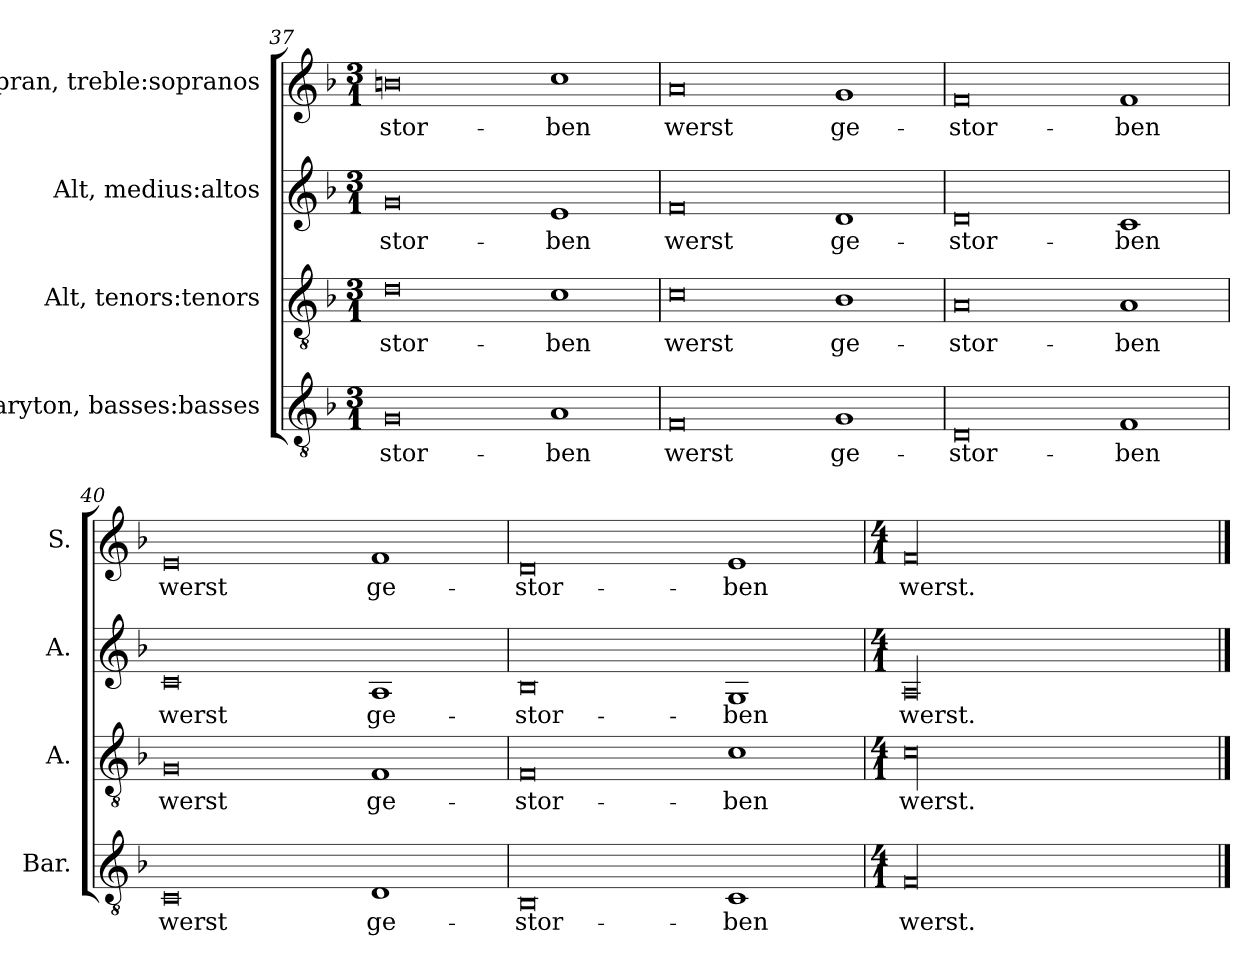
**kern	**text	**kern	**text	**kern	**text	**kern	**text
*part4	*part4	*part3	*part3	*part2	*part2	*part1	*part1
*staff4	*staff4	*staff3	*staff3	*staff2	*staff2	*staff1	*staff1
*I"Baryton, basses:basses	*	*I"Alt, tenors:tenors	*	*I"Alt, medius:altos	*	*I"Sopran, treble:sopranos	*
*I'Bar.	*	*I'A.	*	*I'A.	*	*I'S.	*
*clefGv2	*	*clefGv2	*	*clefG2	*	*clefG2	*
*k[b-]	*	*k[b-]	*	*k[b-]	*	*k[b-]	*
*M3/1	*	*M3/1	*	*M3/1	*	*M3/1	*
=37	=37	=37	=37	=37	=37	=37	=37
!	!LO:LY:b	!	!LO:LY:b	!	!LO:LY:b	!	!LO:LY:b
0G	-stor-	0d	-stor-	0g	-stor-	0bn	-stor-
!	!LO:LY:b	!	!LO:LY:b	!	!LO:LY:b	!	!LO:LY:b
1A	-ben	1c	-ben	1e	-ben	1cc	-ben
!!LO:PB:g=z
=38	=38	=38	=38	=38	=38	=38	=38
!	!LO:LY:b	!	!LO:LY:b	!	!LO:LY:b	!	!LO:LY:b
0F	werst	0c	werst	0f	werst	0a	werst
!	!LO:LY:b	!	!LO:LY:b	!	!LO:LY:b	!	!LO:LY:b
1G	ge-	1B-	ge-	1d	ge-	1g	ge-
=39	=39	=39	=39	=39	=39	=39	=39
!	!LO:LY:b	!	!LO:LY:b	!	!LO:LY:b	!	!LO:LY:b
0D	-stor-	0A	-stor-	0d	-stor-	0f	-stor-
!	!LO:LY:b	!	!LO:LY:b	!	!LO:LY:b	!	!LO:LY:b
1F	-ben	1A	-ben	1c	-ben	1f	-ben
=40	=40	=40	=40	=40	=40	=40	=40
!	!LO:LY:b	!	!LO:LY:b	!	!LO:LY:b	!	!LO:LY:b
0C	werst	0G	werst	0c	werst	0e	werst
!	!LO:LY:b	!	!LO:LY:b	!	!LO:LY:b	!	!LO:LY:b
1D	ge-	1F	ge-	1A	ge-	1f	ge-
=41	=41	=41	=41	=41	=41	=41	=41
!	!LO:LY:b	!	!LO:LY:b	!	!LO:LY:b	!	!LO:LY:b
0BB-	-stor-	0F	-stor-	0B-	-stor-	0d	-stor-
!	!LO:LY:b	!	!LO:LY:b	!	!LO:LY:b	!	!LO:LY:b
1C	-ben	1c	-ben	1G	-ben	1e	-ben
=42	=42	=42	=42	=42	=42	=42	=42
*M4/1	*	*M4/1	*	*M4/1	*	*M4/1	*
!	!LO:LY:b	!	!LO:LY:b	!	!LO:LY:b	!	!LO:LY:b
00F/	werst.	00c\	werst.	00A/	werst.	00f/	werst.
==	==	==	==	==	==	==	==
*-	*-	*-	*-	*-	*-	*-	*-
